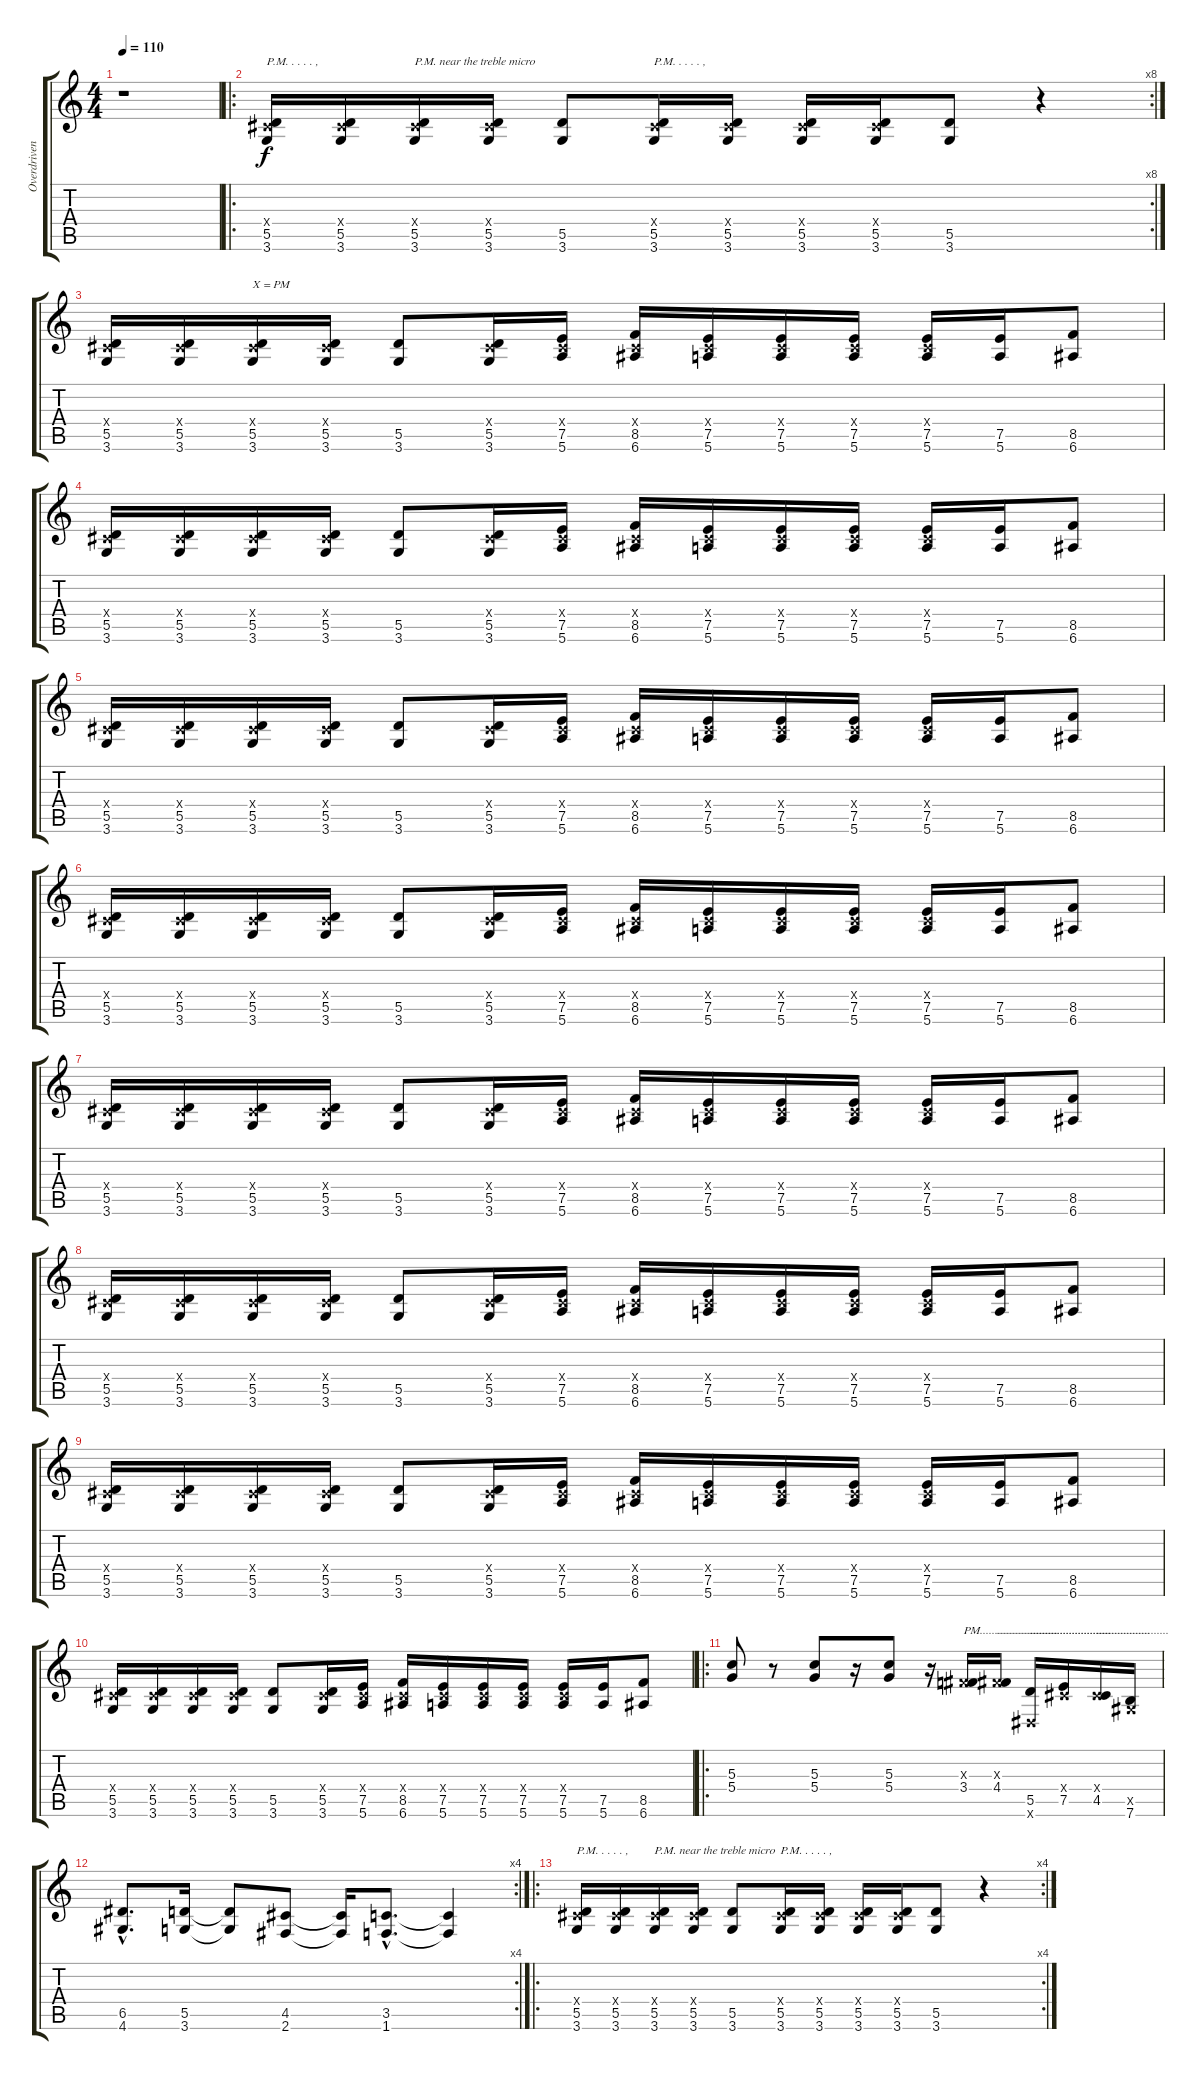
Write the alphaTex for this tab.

\track ("Overdriven Guitar" "Overdriven") {instrument overdrivenguitar}
\staff {score tabs}
\tuning (E4 B3 G3 D3 A2 E2) {hide}
\ts (4 4)
\tempo 110
\clef g2
\ks c
r.1{dy f instrument overdrivenguitar} |
\ro
\rc 8
(-1.4{x} 5.5 3.6).16{txt "P.M. . . . . ,"} (-1.4{x} 5.5 3.6).16 (-1.4{x} 5.5 3.6).16{txt "P.M. near the treble micro"} (-1.4{x} 5.5 3.6).16 (5.5 3.6).8 (-1.4{x} 5.5 3.6).16{txt "P.M. . . . . ,"} (-1.4{x} 5.5 3.6).16 (-1.4{x} 5.5 3.6).16 (-1.4{x} 5.5 3.6).16 (5.5 3.6).8 r.4 |
(-1.4{x} 5.5 3.6).16 (-1.4{x} 5.5 3.6).16 (-1.4{x} 5.5 3.6).16{txt "X = PM"} (-1.4{x} 5.5 3.6).16 (5.5 3.6).8 (-1.4{x} 5.5 3.6).16 (-1.4{x} 7.5 5.6).16 (-1.4{x} 8.5 6.6).16 (-1.4{x} 7.5 5.6).16 (-1.4{x} 7.5 5.6).16 (-1.4{x} 7.5 5.6).16 (-1.4{x} 7.5 5.6).16 (7.5 5.6).16 (8.5 6.6).8 |
(-1.4{x} 5.5 3.6).16 (-1.4{x} 5.5 3.6).16 (-1.4{x} 5.5 3.6).16 (-1.4{x} 5.5 3.6).16 (5.5 3.6).8 (-1.4{x} 5.5 3.6).16 (-1.4{x} 7.5 5.6).16 (-1.4{x} 8.5 6.6).16 (-1.4{x} 7.5 5.6).16 (-1.4{x} 7.5 5.6).16 (-1.4{x} 7.5 5.6).16 (-1.4{x} 7.5 5.6).16 (7.5 5.6).16 (8.5 6.6).8 |
(-1.4{x} 5.5 3.6).16 (-1.4{x} 5.5 3.6).16 (-1.4{x} 5.5 3.6).16 (-1.4{x} 5.5 3.6).16 (5.5 3.6).8 (-1.4{x} 5.5 3.6).16 (-1.4{x} 7.5 5.6).16 (-1.4{x} 8.5 6.6).16 (-1.4{x} 7.5 5.6).16 (-1.4{x} 7.5 5.6).16 (-1.4{x} 7.5 5.6).16 (-1.4{x} 7.5 5.6).16 (7.5 5.6).16 (8.5 6.6).8 |
(-1.4{x} 5.5 3.6).16 (-1.4{x} 5.5 3.6).16 (-1.4{x} 5.5 3.6).16 (-1.4{x} 5.5 3.6).16 (5.5 3.6).8 (-1.4{x} 5.5 3.6).16 (-1.4{x} 7.5 5.6).16 (-1.4{x} 8.5 6.6).16 (-1.4{x} 7.5 5.6).16 (-1.4{x} 7.5 5.6).16 (-1.4{x} 7.5 5.6).16 (-1.4{x} 7.5 5.6).16 (7.5 5.6).16 (8.5 6.6).8 |
(-1.4{x} 5.5 3.6).16 (-1.4{x} 5.5 3.6).16 (-1.4{x} 5.5 3.6).16 (-1.4{x} 5.5 3.6).16 (5.5 3.6).8 (-1.4{x} 5.5 3.6).16 (-1.4{x} 7.5 5.6).16 (-1.4{x} 8.5 6.6).16 (-1.4{x} 7.5 5.6).16 (-1.4{x} 7.5 5.6).16 (-1.4{x} 7.5 5.6).16 (-1.4{x} 7.5 5.6).16 (7.5 5.6).16 (8.5 6.6).8 |
(-1.4{x} 5.5 3.6).16 (-1.4{x} 5.5 3.6).16 (-1.4{x} 5.5 3.6).16 (-1.4{x} 5.5 3.6).16 (5.5 3.6).8 (-1.4{x} 5.5 3.6).16 (-1.4{x} 7.5 5.6).16 (-1.4{x} 8.5 6.6).16 (-1.4{x} 7.5 5.6).16 (-1.4{x} 7.5 5.6).16 (-1.4{x} 7.5 5.6).16 (-1.4{x} 7.5 5.6).16 (7.5 5.6).16 (8.5 6.6).8 |
(-1.4{x} 5.5 3.6).16 (-1.4{x} 5.5 3.6).16 (-1.4{x} 5.5 3.6).16 (-1.4{x} 5.5 3.6).16 (5.5 3.6).8 (-1.4{x} 5.5 3.6).16 (-1.4{x} 7.5 5.6).16 (-1.4{x} 8.5 6.6).16 (-1.4{x} 7.5 5.6).16 (-1.4{x} 7.5 5.6).16 (-1.4{x} 7.5 5.6).16 (-1.4{x} 7.5 5.6).16 (7.5 5.6).16 (8.5 6.6).8 |
(-1.4{x} 5.5 3.6).16 (-1.4{x} 5.5 3.6).16 (-1.4{x} 5.5 3.6).16 (-1.4{x} 5.5 3.6).16 (5.5 3.6).8 (-1.4{x} 5.5 3.6).16 (-1.4{x} 7.5 5.6).16 (-1.4{x} 8.5 6.6).16 (-1.4{x} 7.5 5.6).16 (-1.4{x} 7.5 5.6).16 (-1.4{x} 7.5 5.6).16 (-1.4{x} 7.5 5.6).16 (7.5 5.6).16 (8.5 6.6).8 |
\ro
(5.3 5.4).8 r.8 (5.3 5.4).8 r.16 (5.3 5.4).8 r.16 (-1.3{x} 3.4).16{txt "PM.........................."} (-1.3{x} 4.4).16{txt "......................................"} (5.5 -1.6{x}).16{txt "........................................"} (-1.4{x} 7.5).16 (-1.4{x} 4.5).16{txt "........................"} (-1.5{x} 7.6).16 |
\rc 4
(6.5{hac} 4.6{hac}).8{d} (5.5 3.6).16 (5.5{t} 3.6{t}).8 (4.5 2.6).8 (4.5{t} 2.6{t}).16 (3.5{hac} 1.6{hac}).8{d} (3.5{t} 1.6{t}).4 |
\ro
\rc 4
(-1.4{x} 5.5 3.6).16{txt "P.M. . . . . ,"} (-1.4{x} 5.5 3.6).16 (-1.4{x} 5.5 3.6).16{txt "P.M. near the treble micro"} (-1.4{x} 5.5 3.6).16 (5.5 3.6).8 (-1.4{x} 5.5 3.6).16{txt "P.M. . . . . ,"} (-1.4{x} 5.5 3.6).16 (-1.4{x} 5.5 3.6).16 (-1.4{x} 5.5 3.6).16 (5.5 3.6).8 r.4
